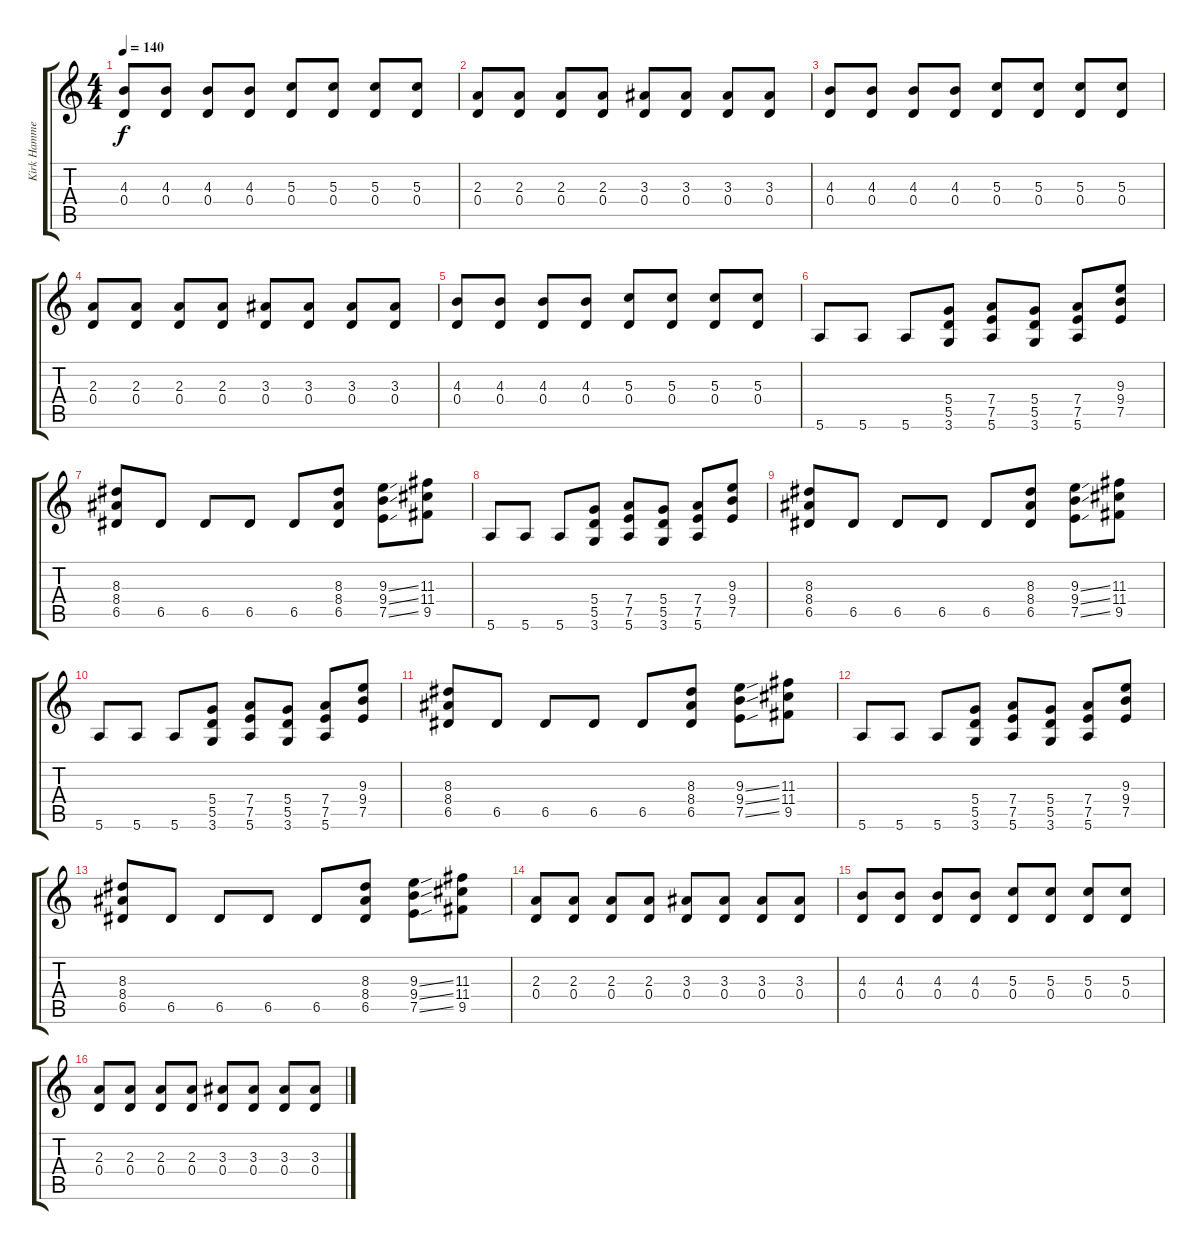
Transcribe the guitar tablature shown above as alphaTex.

\track ("Kirk Hammett (1st guitar dist)" "Kirk Hamme") {instrument distortionguitar}
\staff {score tabs}
\tuning (E4 B3 G3 D3 A2 E2) {hide}
\ts (4 4)
\tempo 140
\clef g2
\ks c
(4.3 0.4).8{dy f} (4.3 0.4).8 (4.3 0.4).8 (4.3 0.4).8 (5.3 0.4).8 (5.3 0.4).8 (5.3 0.4).8 (5.3 0.4).8 |
(2.3 0.4).8 (2.3 0.4).8 (2.3 0.4).8 (2.3 0.4).8 (3.3 0.4).8 (3.3 0.4).8 (3.3 0.4).8 (3.3 0.4).8 |
(4.3 0.4).8 (4.3 0.4).8 (4.3 0.4).8 (4.3 0.4).8 (5.3 0.4).8 (5.3 0.4).8 (5.3 0.4).8 (5.3 0.4).8 |
(2.3 0.4).8 (2.3 0.4).8 (2.3 0.4).8 (2.3 0.4).8 (3.3 0.4).8 (3.3 0.4).8 (3.3 0.4).8 (3.3 0.4).8 |
(4.3 0.4).8 (4.3 0.4).8 (4.3 0.4).8 (4.3 0.4).8 (5.3 0.4).8 (5.3 0.4).8 (5.3 0.4).8 (5.3 0.4).8 |
5.6.8 5.6.8 5.6.8 (5.4 5.5 3.6).8 (7.4 7.5 5.6).8 (5.4 5.5 3.6).8 (7.4 7.5 5.6).8 (9.3 9.4 7.5).8 |
(8.3 8.4 6.5).8 6.5.8 6.5.8 6.5.8 6.5.8 (8.3 8.4 6.5).8 (9.3{ss} 9.4{ss} 7.5{ss}).8 (11.3 11.4 9.5).8 |
5.6.8 5.6.8 5.6.8 (5.4 5.5 3.6).8 (7.4 7.5 5.6).8 (5.4 5.5 3.6).8 (7.4 7.5 5.6).8 (9.3 9.4 7.5).8 |
(8.3 8.4 6.5).8 6.5.8 6.5.8 6.5.8 6.5.8 (8.3 8.4 6.5).8 (9.3{ss} 9.4{ss} 7.5{ss}).8 (11.3 11.4 9.5).8 |
5.6.8 5.6.8 5.6.8 (5.4 5.5 3.6).8 (7.4 7.5 5.6).8 (5.4 5.5 3.6).8 (7.4 7.5 5.6).8 (9.3 9.4 7.5).8 |
(8.3 8.4 6.5).8 6.5.8 6.5.8 6.5.8 6.5.8 (8.3 8.4 6.5).8 (9.3{ss} 9.4{ss} 7.5{ss}).8 (11.3 11.4 9.5).8 |
5.6.8 5.6.8 5.6.8 (5.4 5.5 3.6).8 (7.4 7.5 5.6).8 (5.4 5.5 3.6).8 (7.4 7.5 5.6).8 (9.3 9.4 7.5).8 |
(8.3 8.4 6.5).8 6.5.8 6.5.8 6.5.8 6.5.8 (8.3 8.4 6.5).8 (9.3{ss} 9.4{ss} 7.5{ss}).8 (11.3 11.4 9.5).8 |
(2.3 0.4).8 (2.3 0.4).8 (2.3 0.4).8 (2.3 0.4).8 (3.3 0.4).8 (3.3 0.4).8 (3.3 0.4).8 (3.3 0.4).8 |
(4.3 0.4).8 (4.3 0.4).8 (4.3 0.4).8 (4.3 0.4).8 (5.3 0.4).8 (5.3 0.4).8 (5.3 0.4).8 (5.3 0.4).8 |
(2.3 0.4).8 (2.3 0.4).8 (2.3 0.4).8 (2.3 0.4).8 (3.3 0.4).8 (3.3 0.4).8 (3.3 0.4).8 (3.3 0.4).8
